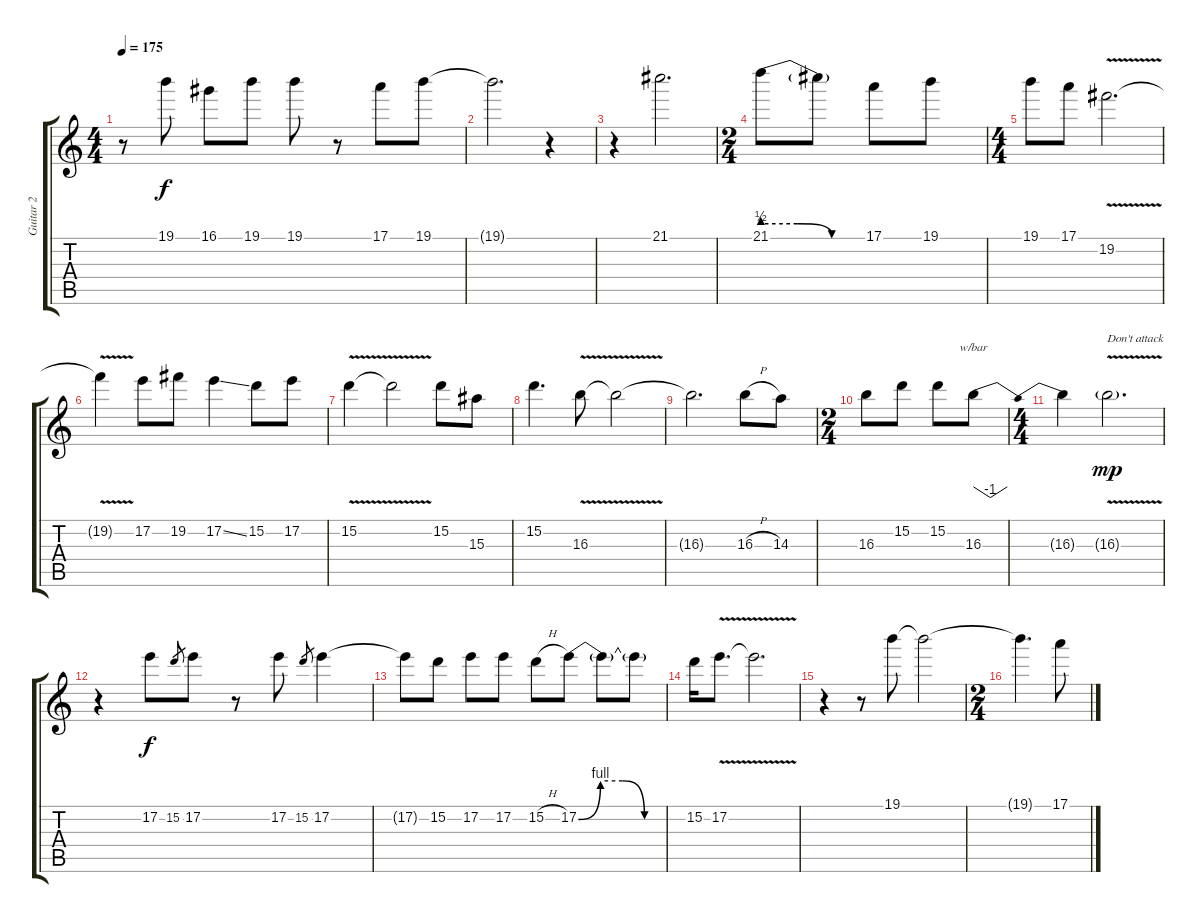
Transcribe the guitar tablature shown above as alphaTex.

\track ("Guitar 2" "Guitar 2") {instrument overdrivenguitar}
\staff {score tabs}
\tuning (E4 B3 G3 D3 A2 E2) {hide}
\ts (4 4)
\tempo 175
\clef g2
\ks c
r.8{dy f} 19.1.8 16.1.8 19.1.8 19.1.8 r.8 17.1.8 19.1.8 |
19.1{t}.2{d} r.4 |
r.4 21.1.2{d} |
\ts (2 4)
21.1{be (custom 0 2 20 2 40 0 60 0)}.8 21.1{t}.8 17.1.8 19.1.8 |
\ts (4 4)
19.1.8 17.1.8 19.2{v}.2{d} |
19.2{t}.4 17.2.8 19.2.8 17.2{ss}.4 15.2.8 17.2.8 |
15.2{v}.4 15.2{t}.2 15.2.8 15.3.8 |
15.2.4{d} 16.3{v}.8 16.3{t}.2 |
16.3{t}.2{d} 16.3{h}.8 14.3.8 |
\ts (2 4)
16.3.8 15.2.8 15.2.8 16.3.8{tbe (dip default 0 0 30 -4 60 0)} |
\ts (4 4)
16.3{t}.4 16.3{v g}.2{d txt "Don't attack" dy mp} |
r.4 17.2.8{dy f} 15.2.8{gr} 17.2.8 r.8 17.2.8 15.2.8{gr} 17.2.4 |
17.2{t}.8 15.2.8 17.2.8 17.2.8 15.2{h}.8 17.2{be (custom 0 0 15 4 30 4 45 0 60 0)}.8 17.2{t}.8 17.2{t}.8 |
15.2.16 17.2{v}.8{d} 17.2{t}.2{d} |
r.4 r.8 19.1.8 19.1{t}.2 |
\ts (2 4)
19.1{t}.4{d} 17.1.8
